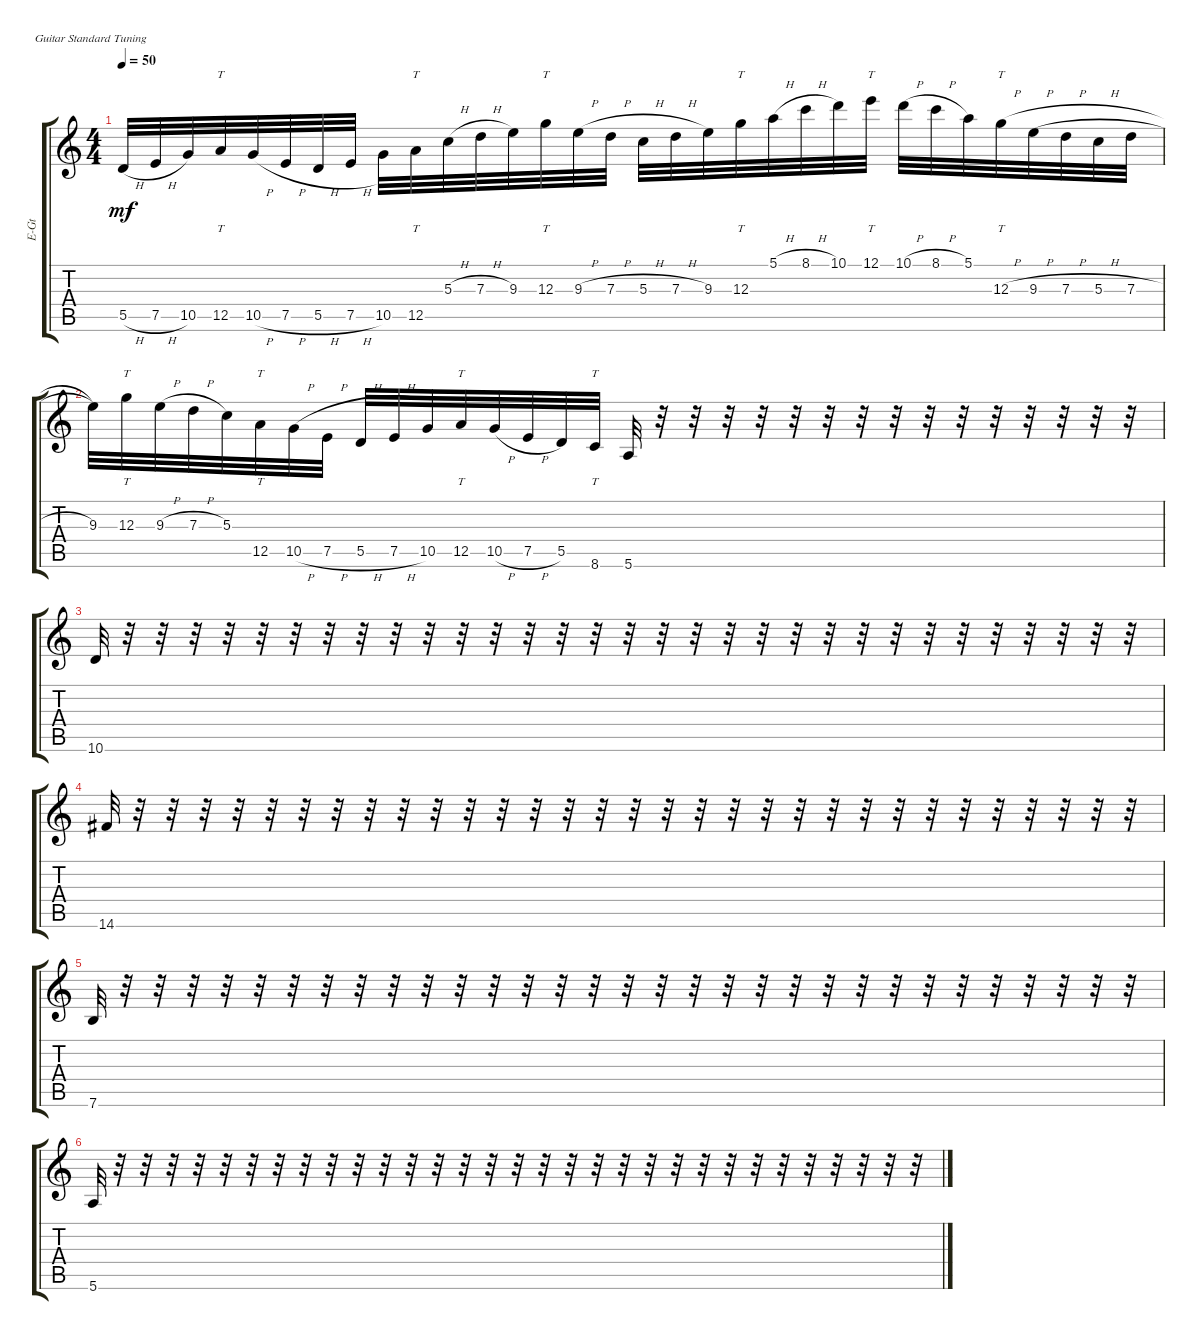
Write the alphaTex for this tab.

\defaultSystemsLayout 4
\bracketExtendMode groupsimilarinstruments
\otherSystemsTrackNameOrientation horizontal
\track ("Electric Guitar" "E-Gt") {instrument overdrivenguitar}
\staff {score tabs}
\tuning (E4 B3 G3 D3 A2 E2)
\ts (4 4)
\tempo 50
\clef g2
\ks c
5.5{h}.32{dy mf instrument overdrivenguitar beam Up} 7.5{h}.32{beam Up} 10.5.32{beam Up} 12.5.32{tt beam Up} 10.5{h}.32{beam Up} 7.5{h}.32{beam Up} 5.5{h}.32{beam Up} 7.5{h}.32{beam Up} 10.5.32{beam Down} 12.5.32{tt beam Down} 5.3{h}.32{beam Down} 7.3{h}.32{beam Down} 9.3.32{beam Down} 12.3.32{tt beam Down} 9.3{h}.32{beam Down} 7.3{h}.32{beam Down} 5.3{h}.32{beam Down} 7.3{h}.32{beam Down} 9.3.32{beam Down} 12.3.32{tt beam Down} 5.1{h}.32{beam Down} 8.1{h}.32{beam Down} 10.1.32{beam Down} 12.1.32{tt beam Down} 10.1{h}.32{beam Down} 8.1{h}.32{beam Down} 5.1.32{beam Down} 12.3{h}.32{tt beam Down} 9.3{h}.32{legatoorigin beam Down} 7.3{h}.32{legatoorigin beam Down} 5.3{h}.32{legatoorigin beam Down} 7.3{h}.32{legatoorigin beam Down} |
9.3.32{beam Down} 12.3.32{tt beam Down} 9.3{h}.32{beam Down} 7.3{h}.32{beam Down} 5.3.32{beam Down} 12.5.32{tt beam Down} 10.5{h}.32{beam Down} 7.5{h}.32{beam Down} 5.5{h}.32{beam Up} 7.5{h}.32{beam Up} 10.5.32{beam Up} 12.5.32{tt beam Up} 10.5{h}.32{beam Up} 7.5{h}.32{beam Up} 5.5.32{beam Up} 8.6.32{tt beam Up} 5.6.32{beam Up} r.32{beam Up} r.32{beam Up} r.32{beam Up} r.32{beam Up} r.32{beam Up} r.32{beam Up} r.32{beam Up} r.32{beam Up} r.32{beam Up} r.32{beam Up} r.32{beam Up} r.32{beam Up} r.32{beam Up} r.32{beam Up} r.32{beam Up} |
10.6.32{beam Up} r.32{beam Up} r.32{beam Up} r.32{beam Up} r.32{beam Up} r.32{beam Up} r.32{beam Up} r.32{beam Up} r.32{beam Up} r.32{beam Up} r.32{beam Up} r.32{beam Up} r.32{beam Up} r.32{beam Up} r.32{beam Up} r.32{beam Up} r.32{beam Up} r.32{beam Up} r.32{beam Up} r.32{beam Up} r.32{beam Up} r.32{beam Up} r.32{beam Up} r.32{beam Up} r.32{beam Up} r.32{beam Up} r.32{beam Up} r.32{beam Up} r.32{beam Up} r.32{beam Up} r.32{beam Up} r.32{beam Up} |
14.6{acc #}.32{beam Up} r.32{beam Up} r.32{beam Up} r.32{beam Up} r.32{beam Up} r.32{beam Up} r.32{beam Up} r.32{beam Up} r.32{beam Up} r.32{beam Up} r.32{beam Up} r.32{beam Up} r.32{beam Up} r.32{beam Up} r.32{beam Up} r.32{beam Up} r.32{beam Up} r.32{beam Up} r.32{beam Up} r.32{beam Up} r.32{beam Up} r.32{beam Up} r.32{beam Up} r.32{beam Up} r.32{beam Up} r.32{beam Up} r.32{beam Up} r.32{beam Up} r.32{beam Up} r.32{beam Up} r.32{beam Up} r.32{beam Up} |
7.6.32{beam Up} r.32{beam Up} r.32{beam Up} r.32{beam Up} r.32{beam Up} r.32{beam Up} r.32{beam Up} r.32{beam Up} r.32{beam Up} r.32{beam Up} r.32{beam Up} r.32{beam Up} r.32{beam Up} r.32{beam Up} r.32{beam Up} r.32{beam Up} r.32{beam Up} r.32{beam Up} r.32{beam Up} r.32{beam Up} r.32{beam Up} r.32{beam Up} r.32{beam Up} r.32{beam Up} r.32{beam Up} r.32{beam Up} r.32{beam Up} r.32{beam Up} r.32{beam Up} r.32{beam Up} r.32{beam Up} r.32{beam Up} |
5.6.32{beam Up} r.32{beam Up} r.32{beam Up} r.32{beam Up} r.32{beam Up} r.32{beam Up} r.32{beam Up} r.32{beam Up} r.32{beam Up} r.32{beam Up} r.32{beam Up} r.32{beam Up} r.32{beam Up} r.32{beam Up} r.32{beam Up} r.32{beam Up} r.32{beam Up} r.32{beam Up} r.32{beam Up} r.32{beam Up} r.32{beam Up} r.32{beam Up} r.32{beam Up} r.32{beam Up} r.32{beam Up} r.32{beam Up} r.32{beam Up} r.32{beam Up} r.32{beam Up} r.32{beam Up} r.32{beam Up} r.32{beam Up}
